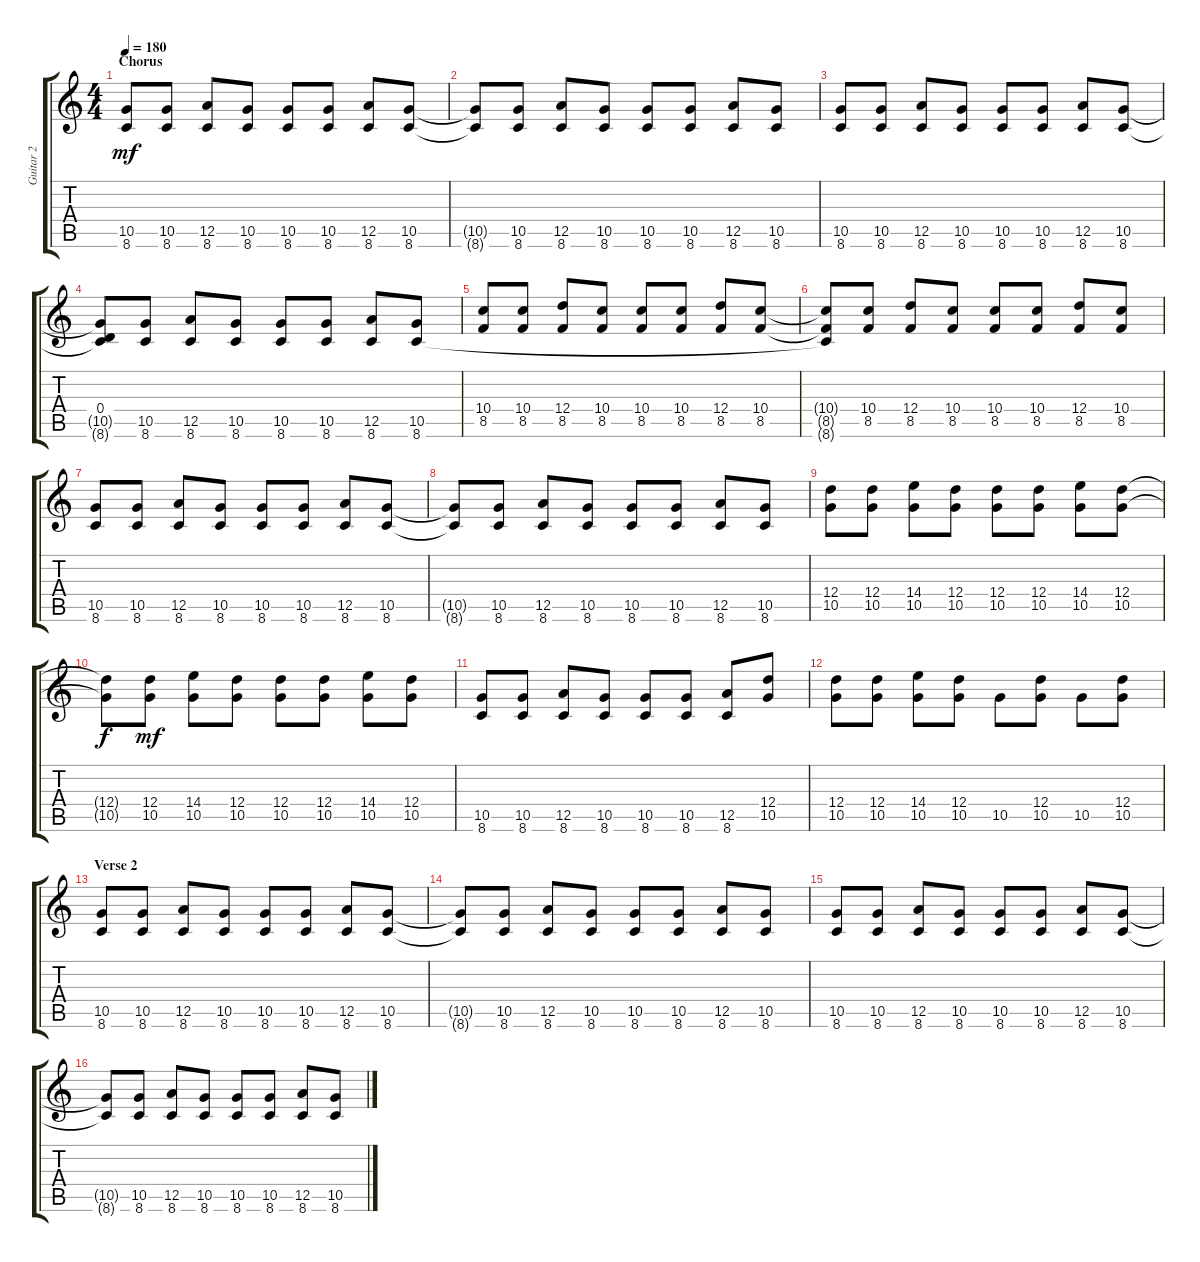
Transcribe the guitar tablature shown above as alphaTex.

\track ("Guitar 2" "Guitar 2") {instrument overdrivenguitar}
\staff {score tabs}
\tuning (E4 B3 G3 D3 A2 E2) {hide}
\ts (4 4)
\section ("" "Chorus")
\tempo 180
\clef g2
\ks c
(10.5 8.6).8{dy mf} (10.5 8.6).8 (12.5 8.6).8 (10.5 8.6).8 (10.5 8.6).8 (10.5 8.6).8 (12.5 8.6).8 (10.5 8.6).8 |
(10.5{t} 8.6{t}).8 (10.5 8.6).8 (12.5 8.6).8 (10.5 8.6).8 (10.5 8.6).8 (10.5 8.6).8 (12.5 8.6).8 (10.5 8.6).8 |
(10.5 8.6).8 (10.5 8.6).8 (12.5 8.6).8 (10.5 8.6).8 (10.5 8.6).8 (10.5 8.6).8 (12.5 8.6).8 (10.5 8.6).8 |
(0.4 10.5{t} 8.6{t}).8 (10.5 8.6).8 (12.5 8.6).8 (10.5 8.6).8 (10.5 8.6).8 (10.5 8.6).8 (12.5 8.6).8 (10.5 8.6).8 |
(10.4 8.5).8 (10.4 8.5).8 (12.4 8.5).8 (10.4 8.5).8 (10.4 8.5).8 (10.4 8.5).8 (12.4 8.5).8 (10.4 8.5).8 |
(10.4{t} 8.5{t} 8.6{t}).8 (10.4 8.5).8 (12.4 8.5).8 (10.4 8.5).8 (10.4 8.5).8 (10.4 8.5).8 (12.4 8.5).8 (10.4 8.5).8 |
(10.5 8.6).8 (10.5 8.6).8 (12.5 8.6).8 (10.5 8.6).8 (10.5 8.6).8 (10.5 8.6).8 (12.5 8.6).8 (10.5 8.6).8 |
(10.5{t} 8.6{t}).8 (10.5 8.6).8 (12.5 8.6).8 (10.5 8.6).8 (10.5 8.6).8 (10.5 8.6).8 (12.5 8.6).8 (10.5 8.6).8 |
(12.4 10.5).8 (12.4 10.5).8 (14.4 10.5).8 (12.4 10.5).8 (12.4 10.5).8 (12.4 10.5).8 (14.4 10.5).8 (12.4 10.5).8 |
(12.4{t} 10.5{t}).8{dy f} (12.4 10.5).8{dy mf} (14.4 10.5).8 (12.4 10.5).8 (12.4 10.5).8 (12.4 10.5).8 (14.4 10.5).8 (12.4 10.5).8 |
(10.5 8.6).8 (10.5 8.6).8 (12.5 8.6).8 (10.5 8.6).8 (10.5 8.6).8 (10.5 8.6).8 (12.5 8.6).8 (12.4 10.5).8 |
(12.4 10.5).8 (12.4 10.5).8 (14.4 10.5).8 (12.4 10.5).8 10.5.8 (12.4 10.5).8 10.5.8 (12.4 10.5).8 |
\section ("" "Verse 2")
(10.5 8.6).8 (10.5 8.6).8 (12.5 8.6).8 (10.5 8.6).8 (10.5 8.6).8 (10.5 8.6).8 (12.5 8.6).8 (10.5 8.6).8 |
(10.5{t} 8.6{t}).8 (10.5 8.6).8 (12.5 8.6).8 (10.5 8.6).8 (10.5 8.6).8 (10.5 8.6).8 (12.5 8.6).8 (10.5 8.6).8 |
(10.5 8.6).8 (10.5 8.6).8 (12.5 8.6).8 (10.5 8.6).8 (10.5 8.6).8 (10.5 8.6).8 (12.5 8.6).8 (10.5 8.6).8 |
(10.5{t} 8.6{t}).8 (10.5 8.6).8 (12.5 8.6).8 (10.5 8.6).8 (10.5 8.6).8 (10.5 8.6).8 (12.5 8.6).8 (10.5 8.6).8
